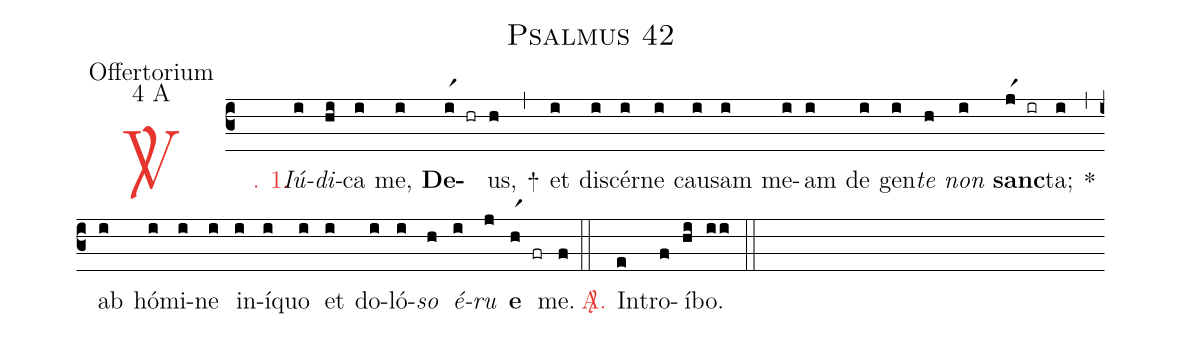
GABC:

name: Psalmus 42;
office-part: Offertorium;
mode: 4;
mode-differentia: A;
%%
(c3)

<c><sp>V/</sp>. 1.</c>() <i>Iú</i>(i)<i>di</i>(hi)ca(i) me,(i) <b>De</b>(ir1 hr)us,(h) +(,) et(i) di(i)scér(i)ne(i) cau(i)sam(i) me(i)am(i) de(i) gen(i)<i>te</i>(h) <i>non</i>(i) <b>sanc</b>(jr1 ir)ta;(i) *(,) ab(i) hó(i)mi(i)ne(i) in(i)í(i)quo(i) et(i) do(i)ló(i)<i>so</i>(h) <i>é</i>(i)<i>ru</i>(j) <b>e</b>(hr1 fr) me.(f)

(::)

<c><sp>A/</sp>.</c>() In(e)tro(f)í(hi)bo.(ii)

(::)
